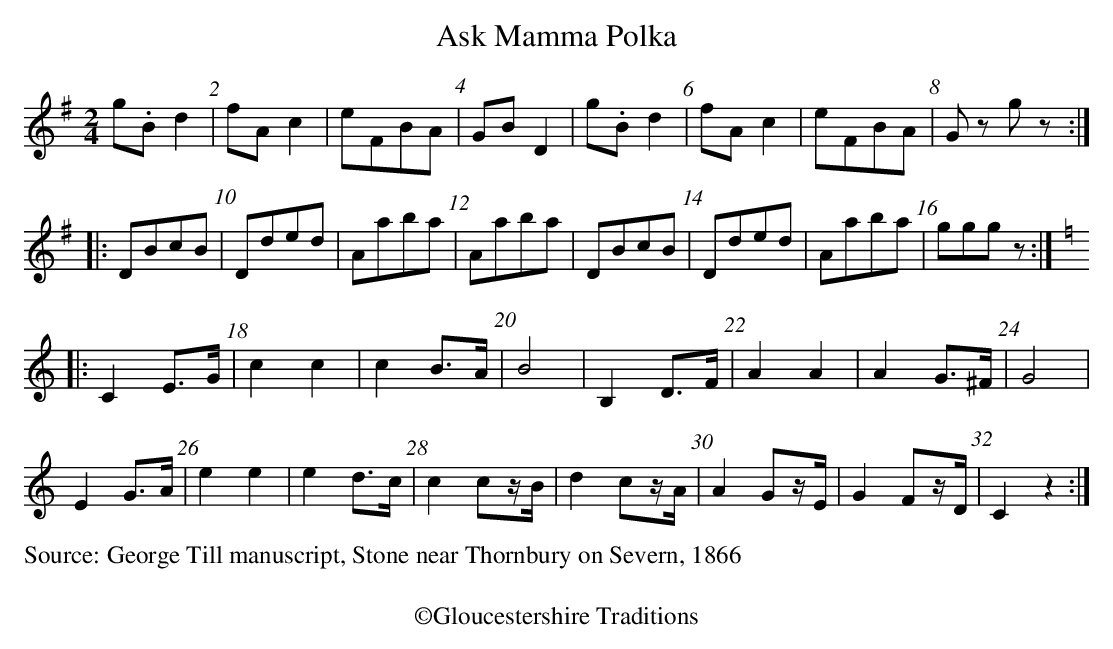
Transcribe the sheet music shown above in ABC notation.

X:1
T:Ask Mamma Polka
M:2/4
L:1/8
K:G
g.B d2 | fA c2 | eFBA | GB D2 | g.B d2 | fA c2 |\
 eFBA | G z g z:|
|:DBcB | Dded |Aaba | Aaba | DBcB | Dded | Aaba | ggg z :|
K: Cmaj
|:C2 E>G | c2 c2 | c2 B>A | B4 |\
 B,2 D>F |A2 A2 | A2 G>^F | G4 |
 E2 G>A| e2 e2 | e2 d>c | c2 cz/2B/2 |\
 d2 cz/2A/2 | A2 Gz/2E/2 | G2 Fz/2D/2 | C2 z2 :|
